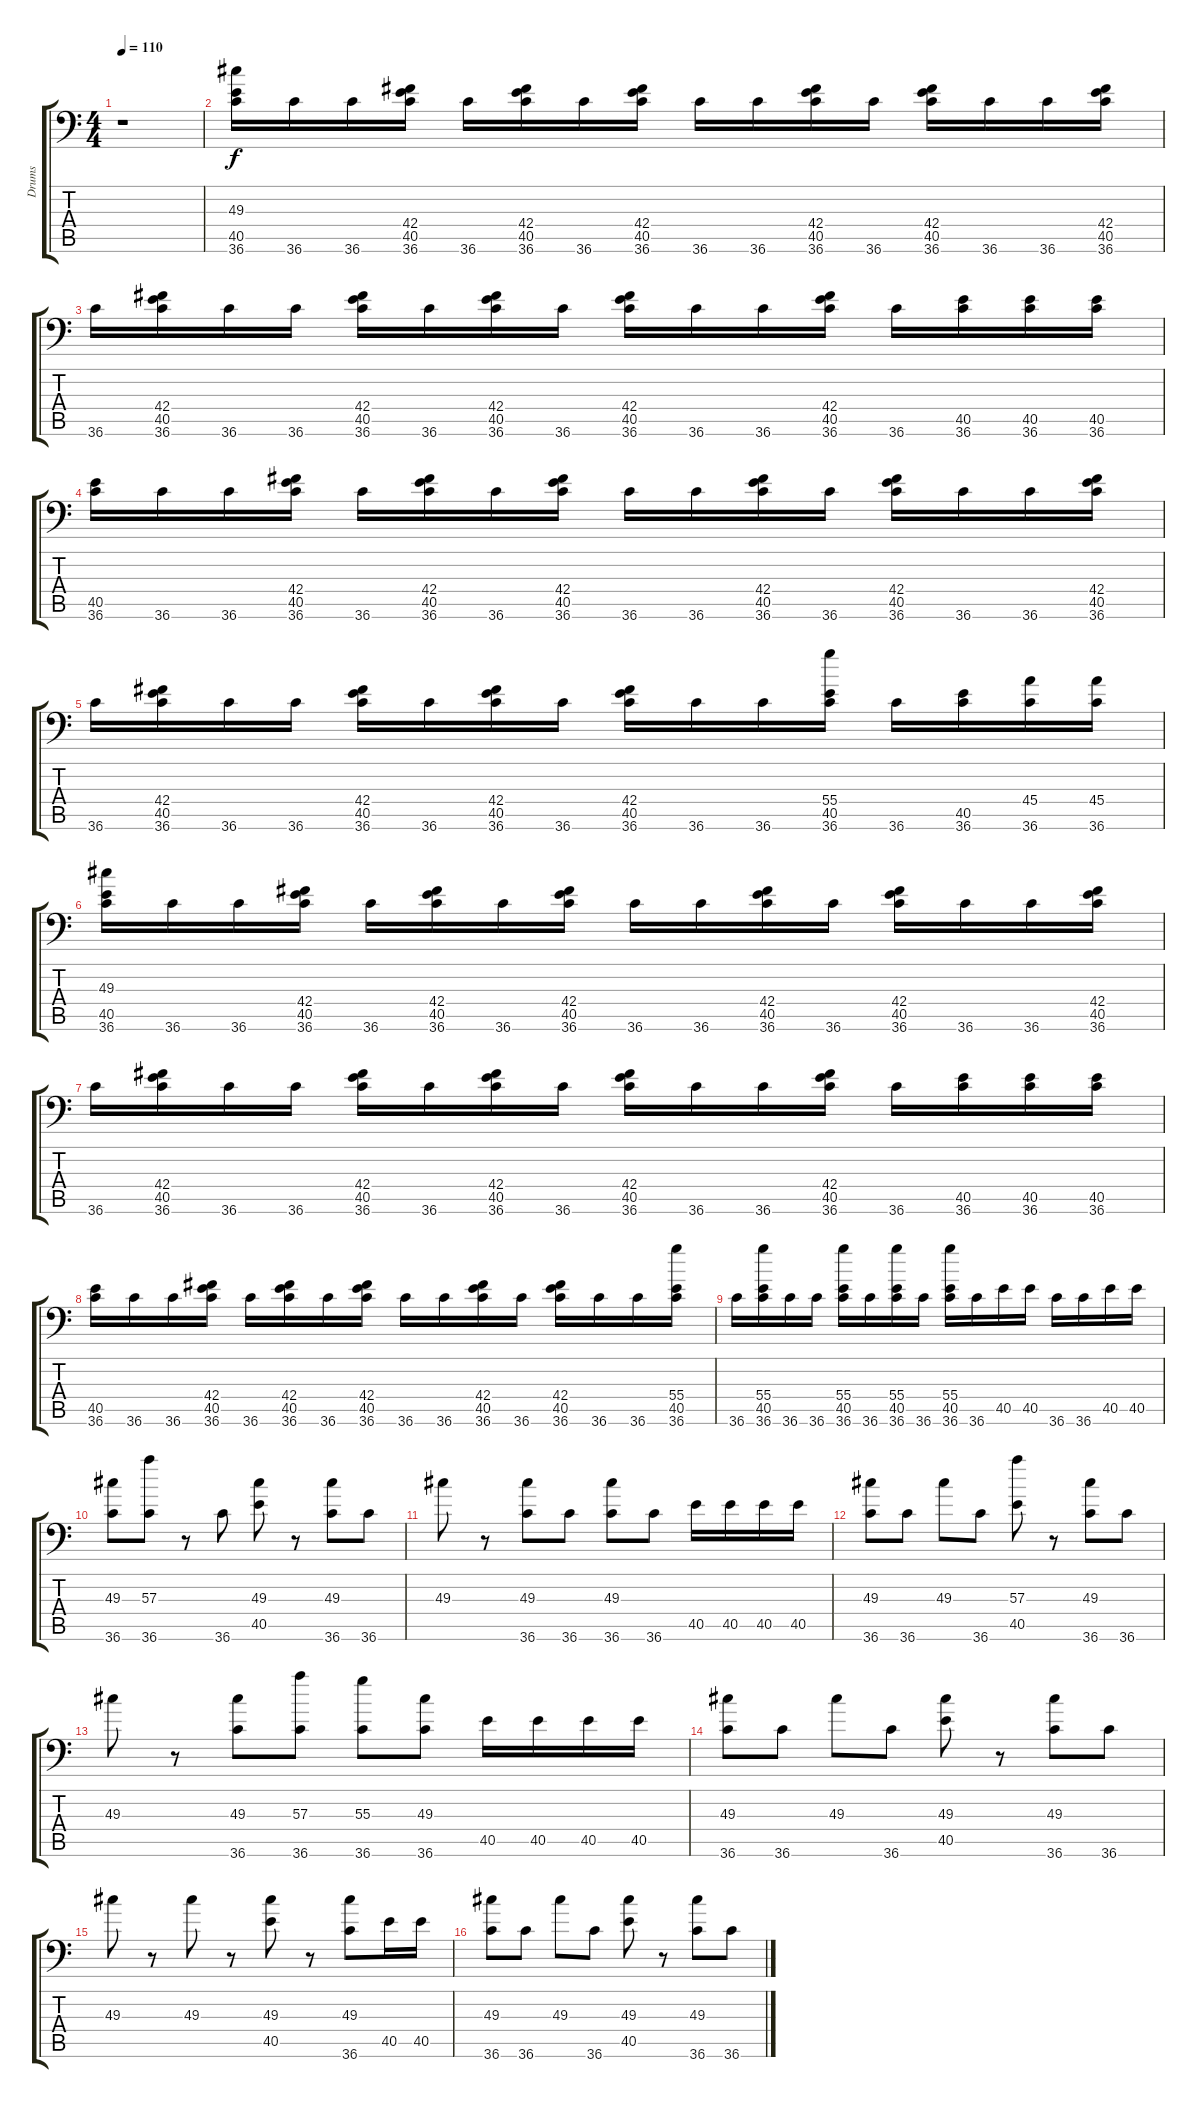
\track ("Drums" "Drums") {instrument acousticgrandpiano}
\staff {score tabs}
\tuning (C-1 C-1 C-1 C-1 C-1 C-1) {hide}
\ts (4 4)
\tempo 110
\clef f4
\ks c
r.1{dy f} |
(49.3 40.5 36.6).16 36.6.16 36.6.16 (42.4 40.5 36.6).16 36.6.16 (42.4 40.5 36.6).16 36.6.16 (42.4 40.5 36.6).16 36.6.16 36.6.16 (42.4 40.5 36.6).16 36.6.16 (42.4 40.5 36.6).16 36.6.16 36.6.16 (42.4 40.5 36.6).16 |
36.6.16 (42.4 40.5 36.6).16 36.6.16 36.6.16 (42.4 40.5 36.6).16 36.6.16 (42.4 40.5 36.6).16 36.6.16 (42.4 40.5 36.6).16 36.6.16 36.6.16 (42.4 40.5 36.6).16 36.6.16 (40.5 36.6).16 (40.5 36.6).16 (40.5 36.6).16 |
(40.5 36.6).16 36.6.16 36.6.16 (42.4 40.5 36.6).16 36.6.16 (42.4 40.5 36.6).16 36.6.16 (42.4 40.5 36.6).16 36.6.16 36.6.16 (42.4 40.5 36.6).16 36.6.16 (42.4 40.5 36.6).16 36.6.16 36.6.16 (42.4 40.5 36.6).16 |
36.6.16 (42.4 40.5 36.6).16 36.6.16 36.6.16 (42.4 40.5 36.6).16 36.6.16 (42.4 40.5 36.6).16 36.6.16 (42.4 40.5 36.6).16 36.6.16 36.6.16 (55.4 40.5 36.6).16 36.6.16 (40.5 36.6).16 (45.4 36.6).16 (45.4 36.6).16 |
(49.3 40.5 36.6).16 36.6.16 36.6.16 (42.4 40.5 36.6).16 36.6.16 (42.4 40.5 36.6).16 36.6.16 (42.4 40.5 36.6).16 36.6.16 36.6.16 (42.4 40.5 36.6).16 36.6.16 (42.4 40.5 36.6).16 36.6.16 36.6.16 (42.4 40.5 36.6).16 |
36.6.16 (42.4 40.5 36.6).16 36.6.16 36.6.16 (42.4 40.5 36.6).16 36.6.16 (42.4 40.5 36.6).16 36.6.16 (42.4 40.5 36.6).16 36.6.16 36.6.16 (42.4 40.5 36.6).16 36.6.16 (40.5 36.6).16 (40.5 36.6).16 (40.5 36.6).16 |
(40.5 36.6).16 36.6.16 36.6.16 (42.4 40.5 36.6).16 36.6.16 (42.4 40.5 36.6).16 36.6.16 (42.4 40.5 36.6).16 36.6.16 36.6.16 (42.4 40.5 36.6).16 36.6.16 (42.4 40.5 36.6).16 36.6.16 36.6.16 (55.4 40.5 36.6).16 |
36.6.16 (55.4 40.5 36.6).16 36.6.16 36.6.16 (55.4 40.5 36.6).16 36.6.16 (55.4 40.5 36.6).16 36.6.16 (55.4 40.5 36.6).16 36.6.16 40.5.16 40.5.16 36.6.16 36.6.16 40.5.16 40.5.16 |
(49.3 36.6).8 (57.3 36.6).8 r.8 36.6.8 (49.3 40.5).8 r.8 (49.3 36.6).8 36.6.8 |
49.3.8 r.8 (49.3 36.6).8 36.6.8 (49.3 36.6).8 36.6.8 40.5.16 40.5.16 40.5.16 40.5.16 |
(49.3 36.6).8 36.6.8 49.3.8 36.6.8 (57.3 40.5).8 r.8 (49.3 36.6).8 36.6.8 |
49.3.8 r.8 (49.3 36.6).8 (57.3 36.6).8 (55.3 36.6).8 (49.3 36.6).8 40.5.16 40.5.16 40.5.16 40.5.16 |
(49.3 36.6).8 36.6.8 49.3.8 36.6.8 (49.3 40.5).8 r.8 (49.3 36.6).8 36.6.8 |
49.3.8 r.8 49.3.8 r.8 (49.3 40.5).8 r.8 (49.3 36.6).8 40.5.16 40.5.16 |
(49.3 36.6).8 36.6.8 49.3.8 36.6.8 (49.3 40.5).8 r.8 (49.3 36.6).8 36.6.8
